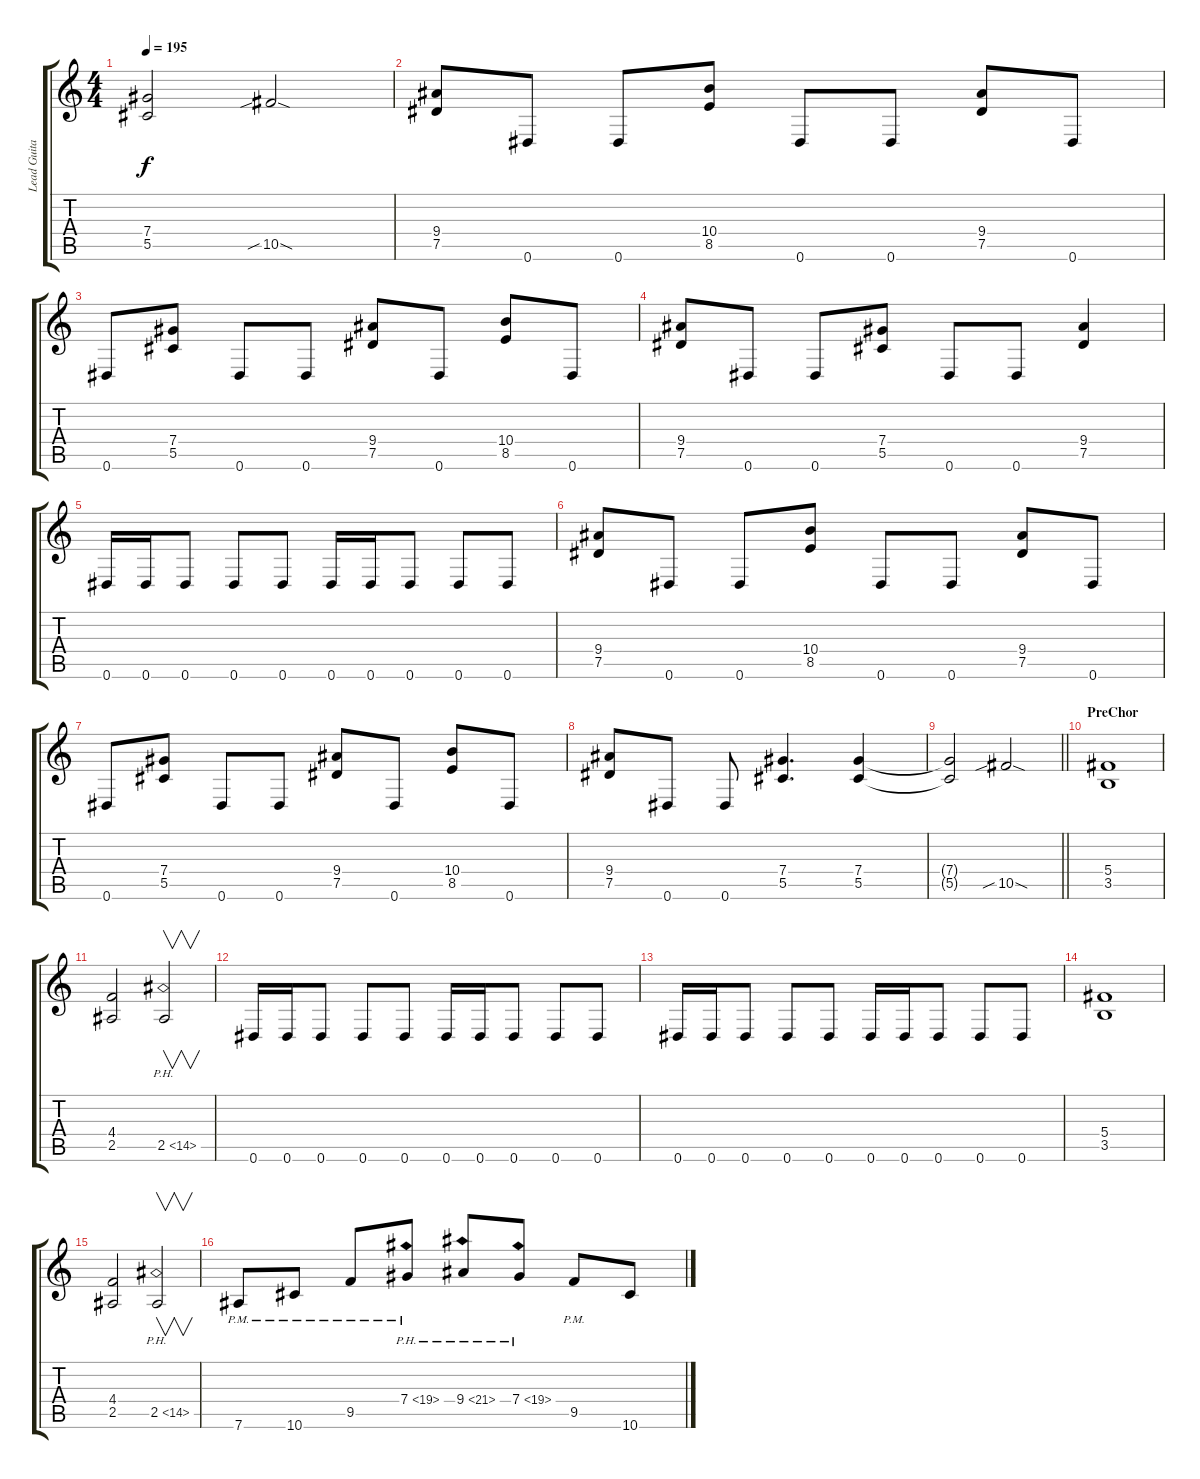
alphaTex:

\track ("Lead Guitar" "Lead Guita") {instrument distortionguitar}
\staff {score tabs}
\tuning (Eb4 Bb3 Gb3 Db3 Ab2 Eb2) {hide}
\ts (4 4)
\tempo 195
\clef g2
\ks c
(7.4{t} 5.5{t}).2{dy f} 10.5{sib sod}.2 |
(9.4 7.5).8 0.6.8 0.6.8 (10.4 8.5).8 0.6.8 0.6.8 (9.4 7.5).8 0.6.8 |
0.6.8 (7.4 5.5).8 0.6.8 0.6.8 (9.4 7.5).8 0.6.8 (10.4 8.5).8 0.6.8 |
(9.4 7.5).8 0.6.8 0.6.8 (7.4 5.5).8 0.6.8 0.6.8 (9.4 7.5).4 |
0.6.16 0.6.16 0.6.8 0.6.8 0.6.8 0.6.16 0.6.16 0.6.8 0.6.8 0.6.8 |
(9.4 7.5).8 0.6.8 0.6.8 (10.4 8.5).8 0.6.8 0.6.8 (9.4 7.5).8 0.6.8 |
0.6.8 (7.4 5.5).8 0.6.8 0.6.8 (9.4 7.5).8 0.6.8 (10.4 8.5).8 0.6.8 |
(9.4 7.5).8 0.6.8 0.6.8 (7.4 5.5).4{d} (7.4 5.5).4 |
\barLineRight lightlight
(7.4{t} 5.5{t}).2 10.5{sib sod}.2 |
\section ("" "PreChor")
(5.4 3.5).1 |
(4.4 2.5).2 2.5{ph 12}.2{v} |
0.6.16 0.6.16 0.6.8 0.6.8 0.6.8 0.6.16 0.6.16 0.6.8 0.6.8 0.6.8 |
0.6.16 0.6.16 0.6.8 0.6.8 0.6.8 0.6.16 0.6.16 0.6.8 0.6.8 0.6.8 |
(5.4 3.5).1 |
(4.4 2.5).2 2.5{ph 12}.2{v} |
7.6{pm}.8 10.6{pm}.8 9.5{pm}.8 7.4{ph 12 pm}.8 9.4{ph 12}.8 7.4{ph 12}.8 9.5{pm}.8 10.6.8
